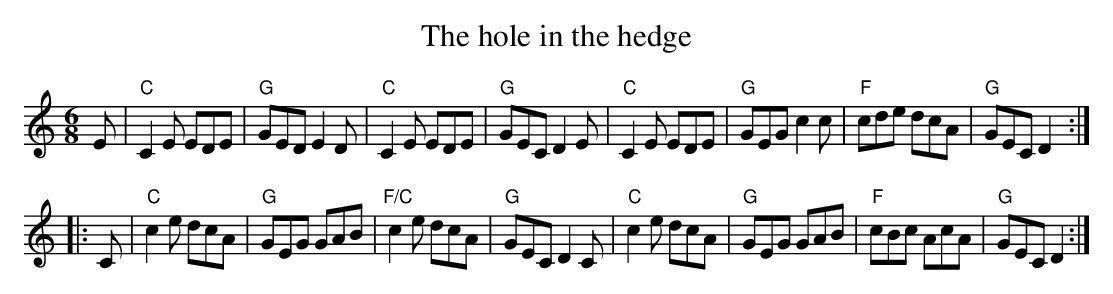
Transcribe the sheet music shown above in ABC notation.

X:1
T:The hole in the hedge
M:6/8
L:1/8
K:C
E|\
"C"C2E EDE|"G"GED E2D|"C"C2E EDE|"G"GEC D2E|\
"C"C2E EDE|"G"GEG c2c|"F"cde dcA|"G"GEC D2:|
|:C|\
"C"c2e dcA|"G"GEG GAB|"F/C"c2e dcA|"G"GEC D2C|\
"C"c2e dcA|"G"GEG GAB|"F"cBc AcA|"G"GEC D2:|
